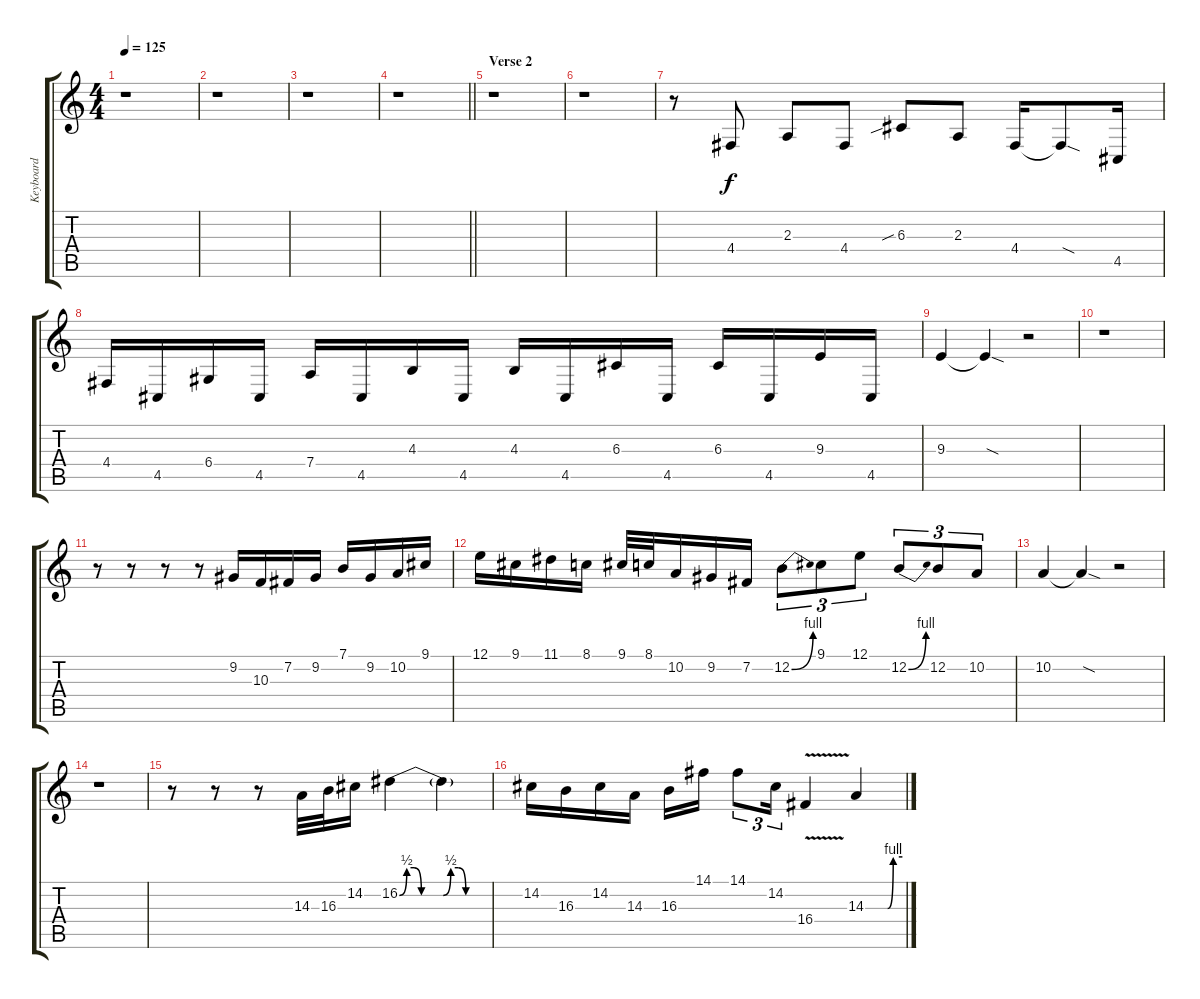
\track ("Keyboard" "Keyboard") {instrument lead2sawtooth}
\staff {score tabs}
\tuning (E4 B3 G3 D3 A2 E2) {hide}
\ts (4 4)
\tempo 125
\clef g2
\ks c
r.1{dy f} |
r.1 |
r.1 |
\barLineRight lightlight
r.1 |
\section ("" "Verse 2 ")
r.1 |
r.1 |
r.8 4.4.8 2.3.8 4.4.8 6.3{sib}.8 2.3.8 4.4.16 4.4{sod t}.8 4.5.16 |
4.4.16 4.5.16 6.4.16 4.5.16 7.4.16 4.5.16 4.3.16 4.5.16 4.3.16 4.5.16 6.3.16 4.5.16 6.3.16 4.5.16 9.3.16 4.5.16 |
9.3.4 9.3{sod t}.4 r.2 |
r.1 |
r.8 r.8 r.8 r.8 9.2.16 10.3.16 7.2.16 9.2.16 7.1.16 9.2.16 10.2.16 9.1.16 |
12.1.16 9.1.16 11.1.16 8.1.16 9.1.32 8.1.32 10.2.16 9.2.16 7.2.16 12.2{be (bend 0 0 60 4)}.8{tu (3 2)} 9.1.8{tu (3 2)} 12.1.8{tu (3 2)} 12.2{be (bend 0 0 60 4)}.8{tu (3 2)} 12.2.8{tu (3 2)} 10.2.8{tu (3 2)} |
10.2.4 10.2{sod t}.4 r.2 |
r.1 |
r.8 r.8 r.8 14.3.32 16.3.32 14.2.16 16.2{be (custom 0 0 10 2 20 2 30 0 60 0)}.4 16.2{be (custom 0 0 10 2 20 2 30 0 60 0) t}.4 |
14.2.16 16.3.16 14.2.16 14.3.16 16.3.16 14.1.16 14.1.8{tu (3 2)} 14.2.16{tu (3 2)} 16.4{v}.4 14.3{be (custom 0 0 36 0 45 4 60 4)}.4
